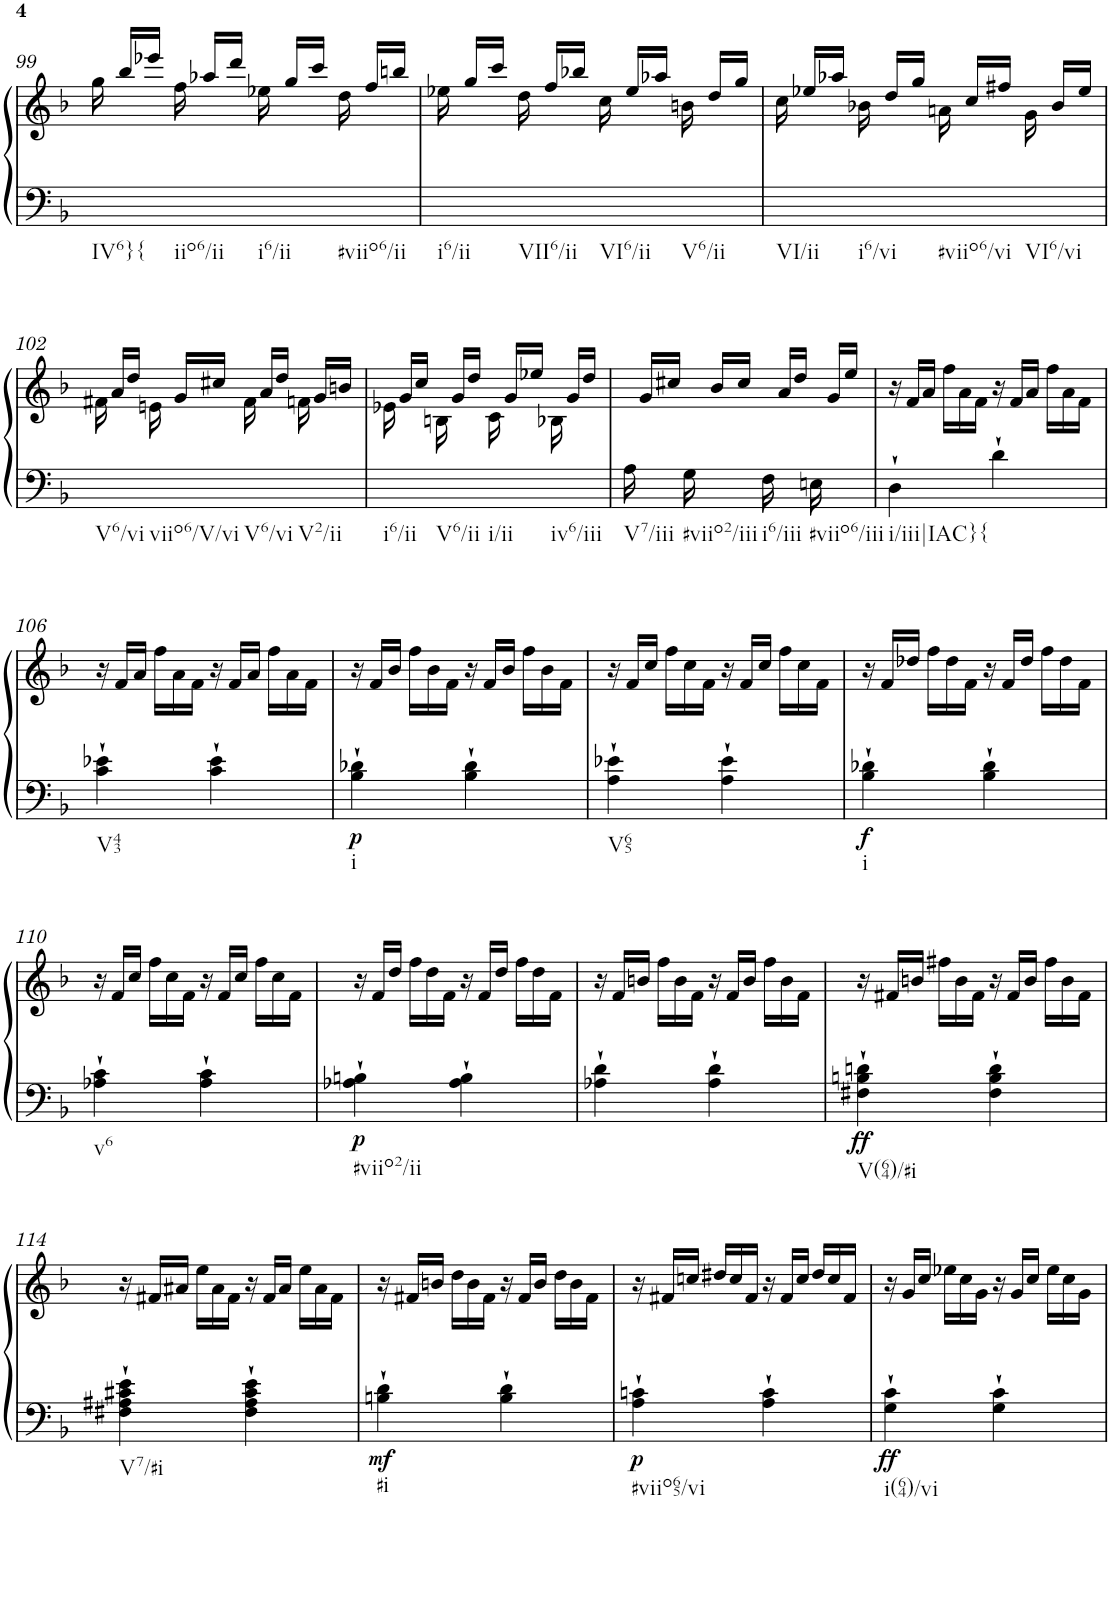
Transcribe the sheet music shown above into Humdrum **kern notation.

**kern	**kern	**dynam
*part1	*part1	*part1
*staff2	*staff1	*staff1/2
*I"Harpsichord	*	*
*I'Hch.	*	*
!!LO:PB:g=z
*clefF4	*clefG2	*
*k[b-]	*k[b-]	*
*F:	*F:	*
*M2/4	*M2/4	*
*	*Xtuplet	*
=99	=99	=99
!LO:TX:b:t=IV6}{	!	!
!LO:TX:b:t=iio6/ii	!	!
!LO:TX:b:t=i6/ii	!	!
!LO:TX:b:t=#viio6/ii	!	!
2ryy	24gg\	.
.	24bb-/LL	.
.	24eee-X/JJ	.
.	24ff\	.
.	24aa-X/LL	.
.	24ddd/JJ	.
.	24ee-X\	.
.	24gg/LL	.
.	24ccc/JJ	.
.	24dd\	.
.	24ff/LL	.
.	24bbn/JJ	.
=100	=100	=100
!LO:TX:b:t=i6/ii	!	!
!LO:TX:b:t=VII6/ii	!	!
!LO:TX:b:t=VI6/ii	!	!
!LO:TX:b:t=V6/ii	!	!
2ryy	24ee-X\	.
.	24gg/LL	.
.	24ccc/JJ	.
.	24dd\	.
.	24ff/LL	.
.	24bb-X/JJ	.
.	24cc\	.
.	24ee-/LL	.
.	24aa-X/JJ	.
.	24bn\	.
.	24dd/LL	.
.	24gg/JJ	.
=101	=101	=101
!LO:TX:b:t=VI/ii	!	!
!LO:TX:b:t=i6/vi	!	!
!LO:TX:b:t=#viio6/vi	!	!
!LO:TX:b:t=VI6/vi	!	!
2ryy	24cc\	.
.	24ee-X/LL	.
.	24aa-X/JJ	.
.	24b-X\	.
.	24dd/LL	.
.	24gg/JJ	.
.	24an\	.
.	24cc/LL	.
.	24ff#X/JJ	.
.	24g\	.
.	24b-/LL	.
.	24ee-/JJ	.
!!LO:LB:g=z
=102	=102	=102
!LO:TX:b:t=V6/vi	!	!
!LO:TX:b:t=viio6/V/vi	!	!
!LO:TX:b:t=V6/vi	!	!
!LO:TX:b:t=V2/ii	!	!
2ryy	24f#X\	.
.	24a/LL	.
.	24dd/JJ	.
.	24en\	.
.	24g/LL	.
.	24cc#X/JJ	.
.	24f#\	.
.	24a/LL	.
.	24dd/JJ	.
.	24fn\	.
.	24g/LL	.
.	24bn/JJ	.
=103	=103	=103
!LO:TX:b:t=i6/ii	!	!
!LO:TX:b:t=V6/ii	!	!
!LO:TX:b:t=i/ii	!	!
!LO:TX:b:t=iv6/iii	!	!
2ryy	24e-X\	.
.	24g/LL	.
.	24cc/JJ	.
.	24Bn\	.
.	24g/LL	.
.	24dd/JJ	.
.	24c\	.
.	24g/LL	.
.	24ee-X/JJ	.
.	24B-X\	.
.	24g/LL	.
.	24dd/JJ	.
=104	=104	=104
*Xtuplet	*	*
*^	*	*
!LO:TX:b:t=V7/iii	!	!	!
!LO:TX:b:t=#viio2/iii	!	!	!
!LO:TX:b:t=i6/iii	!	!	!
!LO:TX:b:t=#viio6/iii	!	!	!
24A\LL	2ryy	24ryy	.
12ryy	.	24g/LL	.
.	.	24cc#X/JJ	.
24G\J	.	24ryy	.
12ryy	.	24b-/LL	.
.	.	24cc#/JJ	.
24F\JL	.	24ryy	.
12ryy	.	24a/LL	.
.	.	24dd/JJ	.
24En\JJ	.	24ryy	.
12ryy	.	24g/LL	.
.	.	24ee/JJ	.
*v	*v	*	*
=105	=105	=105
!LO:TX:b:t=i/iii|IAC}{	!	!
4D`\	24r	.
.	24f/LL	.
.	24a/JJ	.
.	24ff\LL	.
.	24a\	.
.	24f\JJ	.
4d`\	24r	.
.	24f/LL	.
.	24a/JJ	.
.	24ff\LL	.
.	24a\	.
.	24f\JJ	.
!!LO:LB:g=z
=106	=106	=106
!LO:TX:b:t=V43	!	!
4c\` 4e-X\`	24r	.
.	24f/LL	.
.	24a/JJ	.
.	24ff\LL	.
.	24a\	.
.	24f\JJ	.
4c\` 4e-\`	24r	.
.	24f/LL	.
.	24a/JJ	.
.	24ff\LL	.
.	24a\	.
.	24f\JJ	.
=107	=107	=107
!LO:TX:b:t=i	!	!
!	!	!LO:DY:b=2
4B-\` 4d-X\`	24r	p
.	24f/LL	.
.	24b-/JJ	.
.	24ff\LL	.
.	24b-\	.
.	24f\JJ	.
4B-\` 4d-\`	24r	.
.	24f/LL	.
.	24b-/JJ	.
.	24ff\LL	.
.	24b-\	.
.	24f\JJ	.
=108	=108	=108
!LO:TX:b:t=V65	!	!
4A\` 4e-X\`	24r	.
.	24f/LL	.
.	24cc/JJ	.
.	24ff\LL	.
.	24cc\	.
.	24f\JJ	.
4A\` 4e-\`	24r	.
.	24f/LL	.
.	24cc/JJ	.
.	24ff\LL	.
.	24cc\	.
.	24f\JJ	.
=109	=109	=109
!LO:TX:b:t=i	!	!
!	!	!LO:DY:b=2
4B-\` 4d-X\`	24r	f
.	24f/LL	.
.	24dd-X/JJ	.
.	24ff\LL	.
.	24dd-\	.
.	24f\JJ	.
4B-\` 4d-\`	24r	.
.	24f/LL	.
.	24dd-/JJ	.
.	24ff\LL	.
.	24dd-\	.
.	24f\JJ	.
!!LO:LB:g=z
=110	=110	=110
!LO:TX:b:t=v6	!	!
4A-X\` 4c\`	24r	.
.	24f/LL	.
.	24cc/JJ	.
.	24ff\LL	.
.	24cc\	.
.	24f\JJ	.
4A-\` 4c\`	24r	.
.	24f/LL	.
.	24cc/JJ	.
.	24ff\LL	.
.	24cc\	.
.	24f\JJ	.
=111	=111	=111
!LO:TX:b:t=#viio2/ii	!	!
!	!	!LO:DY:b=2
4A-X\` 4Bn\`	24r	p
.	24f/LL	.
.	24dd/JJ	.
.	24ff\LL	.
.	24dd\	.
.	24f\JJ	.
4A-\` 4B\`	24r	.
.	24f/LL	.
.	24dd/JJ	.
.	24ff\LL	.
.	24dd\	.
.	24f\JJ	.
=112	=112	=112
4A-X\` 4d\`	24r	.
.	24f/LL	.
.	24bn/JJ	.
.	24ff\LL	.
.	24b\	.
.	24f\JJ	.
4A-\` 4d\`	24r	.
.	24f/LL	.
.	24b/JJ	.
.	24ff\LL	.
.	24b\	.
.	24f\JJ	.
=113	=113	=113
!LO:TX:b:t=V(64)/#i	!	!
!	!	!LO:DY:b=2
4F#X\` 4Bn\` 4dn\`	24r	ff
.	24f#X/LL	.
.	24bn/JJ	.
.	24ff#X\LL	.
.	24b\	.
.	24f#\JJ	.
4F#\` 4B\` 4d\`	24r	.
.	24f#/LL	.
.	24b/JJ	.
.	24ff#\LL	.
.	24b\	.
.	24f#\JJ	.
!!LO:LB:g=z
=114	=114	=114
!LO:TX:b:t=V7/#i	!	!
4F#X\` 4A#X\` 4c#X\` 4e\`	24r	.
.	24f#X/LL	.
.	24a#X/JJ	.
.	24ee\LL	.
.	24a#\	.
.	24f#\JJ	.
4F#\` 4A#\` 4c#\` 4e\`	24r	.
.	24f#/LL	.
.	24a#/JJ	.
.	24ee\LL	.
.	24a#\	.
.	24f#\JJ	.
=115	=115	=115
!LO:TX:b:t=#i	!	!
!	!	!LO:DY:b=2
4Bn\` 4d\`	24r	mf
.	24f#X/LL	.
.	24bn/JJ	.
.	24dd\LL	.
.	24b\	.
.	24f#\JJ	.
4B\` 4d\`	24r	.
.	24f#/LL	.
.	24b/JJ	.
.	24dd\LL	.
.	24b\	.
.	24f#\JJ	.
=116	=116	=116
!LO:TX:b:t=#viio65/vi	!	!
!	!	!LO:DY:b=2
4A\` 4cn\`	24r	p
.	24f#X/LL	.
.	24ccn/JJ	.
.	24dd#X/LL	.
.	24cc/	.
.	24f#/JJ	.
4A\` 4c\`	24r	.
.	24f#/LL	.
.	24cc/JJ	.
.	24dd#/LL	.
.	24cc/	.
.	24f#/JJ	.
=117	=117	=117
!LO:TX:b:t=i(64)/vi	!	!
!	!	!LO:DY:b=2
4G\` 4c\`	24r	ff
.	24g/LL	.
.	24cc/JJ	.
.	24ee-X\LL	.
.	24cc\	.
.	24g\JJ	.
4G\` 4c\`	24r	.
.	24g/LL	.
.	24cc/JJ	.
.	24ee-\LL	.
.	24cc\	.
.	24g\JJ	.
=	=	=
*-	*-	*-
